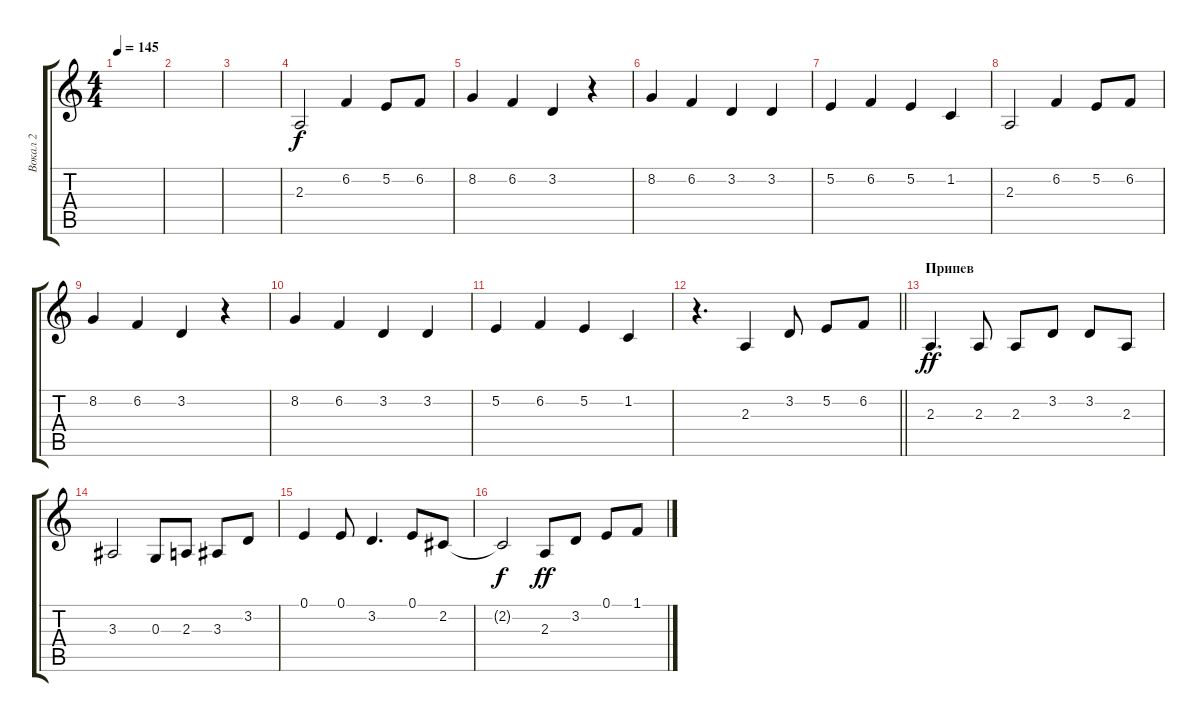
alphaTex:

\track ("Вокал 2" "Вокал 2") {instrument tenorsax}
\staff {score tabs}
\tuning (E4 B3 G3 D3 A2 E2) {hide}
\ts (4 4)
\tempo 145
\clef g2
\ks c
|
|
|
2.3.2{dy f} 6.2.4 5.2.8 6.2.8 |
8.2.4 6.2.4 3.2.4 r.4 |
8.2.4 6.2.4 3.2.4 3.2.4 |
5.2.4 6.2.4 5.2.4 1.2.4 |
2.3.2 6.2.4 5.2.8 6.2.8 |
8.2.4 6.2.4 3.2.4 r.4 |
8.2.4 6.2.4 3.2.4 3.2.4 |
5.2.4 6.2.4 5.2.4 1.2.4 |
\barLineRight lightlight
r.4{d} 2.3.4 3.2.8 5.2.8 6.2.8 |
\section ("" "Припев")
2.3.4{d dy ff} 2.3.8 2.3.8 3.2.8 3.2.8 2.3.8 |
3.3.2 0.3.8 2.3.8 3.3.8 3.2.8 |
0.1.4 0.1.8 3.2.4{d} 0.1.8 2.2.8 |
2.2{t}.2{dy f} 2.3.8{dy ff} 3.2.8 0.1.8 1.1.8
